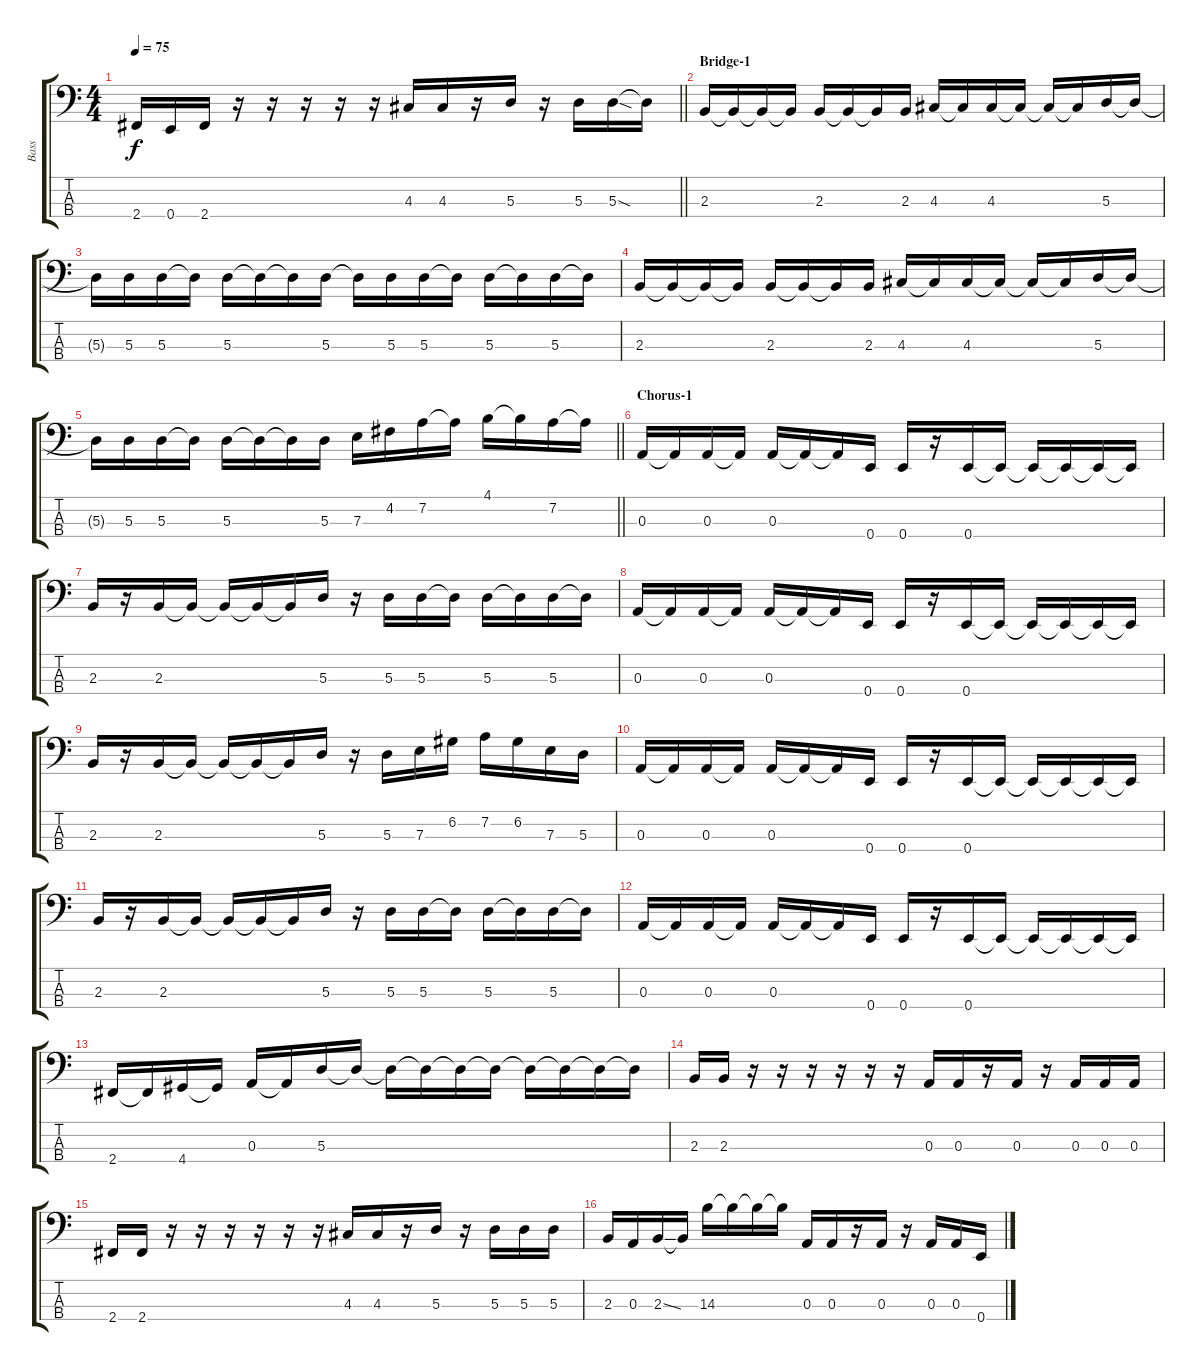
\track ("Bass" "Bass") {instrument electricbassfinger}
\staff {score tabs}
\tuning (G2 D2 A1 E1) {hide}
\ts (4 4)
\tempo 75
\clef f4
\barLineRight lightlight
\ks c
2.4.16{dy f} 0.4.16 2.4.16 r.16 r.16 r.16 r.16 r.16 4.3.16 4.3.16 r.16 5.3.16 r.16 5.3.16 5.3{sod}.16 5.3{t}.16 |
\section ("" "Bridge-1")
2.3.16 2.3{t}.16 2.3{t}.16 2.3{t}.16 2.3.16 2.3{t}.16 2.3{t}.16 2.3.16 4.3.16 4.3{t}.16 4.3.16 4.3{t}.16 4.3{t}.16 4.3{t}.16 5.3.16 5.3{t}.16 |
5.3{t}.16 5.3.16 5.3.16 5.3{t}.16 5.3.16 5.3{t}.16 5.3{t}.16 5.3.16 5.3{t}.16 5.3.16 5.3.16 5.3{t}.16 5.3.16 5.3{t}.16 5.3.16 5.3{t}.16 |
2.3.16 2.3{t}.16 2.3{t}.16 2.3{t}.16 2.3.16 2.3{t}.16 2.3{t}.16 2.3.16 4.3.16 4.3{t}.16 4.3.16 4.3{t}.16 4.3{t}.16 4.3{t}.16 5.3.16 5.3{t}.16 |
\barLineRight lightlight
5.3{t}.16 5.3.16 5.3.16 5.3{t}.16 5.3.16 5.3{t}.16 5.3{t}.16 5.3.16 7.3.16 4.2.16 7.2.16 7.2{t}.16 4.1.16 4.1{t}.16 7.2.16 7.2{t}.16 |
\section ("" "Chorus-1")
0.3.16 0.3{t}.16 0.3.16 0.3{t}.16 0.3.16 0.3{t}.16 0.3{t}.16 0.4.16 0.4.16 r.16 0.4.16 0.4{t}.16 0.4{t}.16 0.4{t}.16 0.4{t}.16 0.4{t}.16 |
2.3.16 r.16 2.3.16 2.3{t}.16 2.3{t}.16 2.3{t}.16 2.3{t}.16 5.3.16 r.16 5.3.16 5.3.16 5.3{t}.16 5.3.16 5.3{t}.16 5.3.16 5.3{t}.16 |
0.3.16 0.3{t}.16 0.3.16 0.3{t}.16 0.3.16 0.3{t}.16 0.3{t}.16 0.4.16 0.4.16 r.16 0.4.16 0.4{t}.16 0.4{t}.16 0.4{t}.16 0.4{t}.16 0.4{t}.16 |
2.3.16 r.16 2.3.16 2.3{t}.16 2.3{t}.16 2.3{t}.16 2.3{t}.16 5.3.16 r.16 5.3.16 7.3.16 6.2.16 7.2.16 6.2.16 7.3.16 5.3.16 |
0.3.16 0.3{t}.16 0.3.16 0.3{t}.16 0.3.16 0.3{t}.16 0.3{t}.16 0.4.16 0.4.16 r.16 0.4.16 0.4{t}.16 0.4{t}.16 0.4{t}.16 0.4{t}.16 0.4{t}.16 |
2.3.16 r.16 2.3.16 2.3{t}.16 2.3{t}.16 2.3{t}.16 2.3{t}.16 5.3.16 r.16 5.3.16 5.3.16 5.3{t}.16 5.3.16 5.3{t}.16 5.3.16 5.3{t}.16 |
0.3.16 0.3{t}.16 0.3.16 0.3{t}.16 0.3.16 0.3{t}.16 0.3{t}.16 0.4.16 0.4.16 r.16 0.4.16 0.4{t}.16 0.4{t}.16 0.4{t}.16 0.4{t}.16 0.4{t}.16 |
2.4.16 2.4{t}.16 4.4.16 4.4{t}.16 0.3.16 0.3{t}.16 5.3.16 5.3{t}.16 5.3{t}.16 5.3{t}.16 5.3{t}.16 5.3{t}.16 5.3{t}.16 5.3{t}.16 5.3{t}.16 5.3{t}.16 |
2.3.16 2.3.16 r.16 r.16 r.16 r.16 r.16 r.16 0.3.16 0.3.16 r.16 0.3.16 r.16 0.3.16 0.3.16 0.3.16 |
2.4.16 2.4.16 r.16 r.16 r.16 r.16 r.16 r.16 4.3.16 4.3.16 r.16 5.3.16 r.16 5.3.16 5.3.16 5.3.16 |
2.3.16 0.3.16 2.3{ss}.16 2.3{t}.16 14.3.16 14.3{t}.16 14.3{t}.16 14.3{t}.16 0.3.16 0.3.16 r.16 0.3.16 r.16 0.3.16 0.3.16 0.4.16
